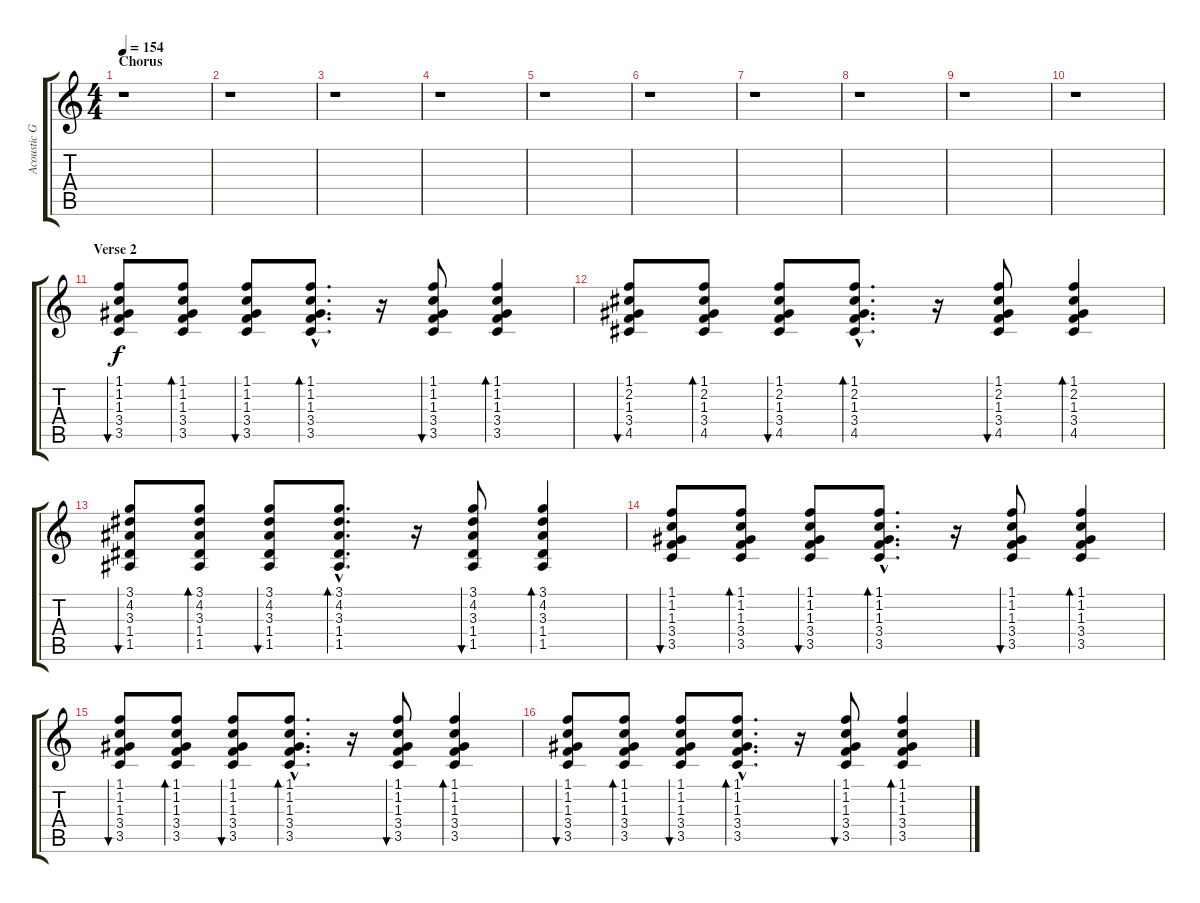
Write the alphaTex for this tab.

\track ("Acoustic Guitar 1" "Acoustic G") {instrument acousticguitarsteel}
\staff {score tabs}
\tuning (E4 B3 G3 D3 A2 E2) {hide}
\ts (4 4)
\section ("" "Chorus")
\tempo 154
\clef g2
\ks c
r.1{dy f} |
r.1 |
r.1 |
r.1 |
r.1 |
r.1 |
r.1 |
r.1 |
r.1 |
r.1 |
\section ("" "Verse 2")
(1.1 1.2 1.3 3.4 3.5).8{bu 60} (1.1 1.2 1.3 3.4 3.5).8{bd 60} (1.1 1.2 1.3 3.4 3.5).8{bu 60} (1.1{hac} 1.2{hac} 1.3{hac} 3.4{hac} 3.5{hac}).8{d bd 60} r.16 (1.1 1.2 1.3 3.4 3.5).8{bu 60} (1.1 1.2 1.3 3.4 3.5).4{bd 60} |
(1.1 2.2 1.3 3.4 4.5).8{bu 60} (1.1 2.2 1.3 3.4 4.5).8{bd 60} (1.1 2.2 1.3 3.4 4.5).8{bu 60} (1.1{hac} 2.2{hac} 1.3{hac} 3.4{hac} 4.5{hac}).8{d bd 60} r.16 (1.1 2.2 1.3 3.4 4.5).8{bu 60} (1.1 2.2 1.3 3.4 4.5).4{bd 60} |
(3.1 4.2 3.3 1.4 1.5).8{bu 60} (3.1 4.2 3.3 1.4 1.5).8{bd 60} (3.1 4.2 3.3 1.4 1.5).8{bu 60} (3.1{hac} 4.2{hac} 3.3{hac} 1.4{hac} 1.5{hac}).8{d bd 60} r.16 (3.1 4.2 3.3 1.4 1.5).8{bu 60} (3.1 4.2 3.3 1.4 1.5).4{bd 60} |
(1.1 1.2 1.3 3.4 3.5).8{bu 60} (1.1 1.2 1.3 3.4 3.5).8{bd 60} (1.1 1.2 1.3 3.4 3.5).8{bu 60} (1.1{hac} 1.2{hac} 1.3{hac} 3.4{hac} 3.5{hac}).8{d bd 60} r.16 (1.1 1.2 1.3 3.4 3.5).8{bu 60} (1.1 1.2 1.3 3.4 3.5).4{bd 60} |
(1.1 1.2 1.3 3.4 3.5).8{bu 60} (1.1 1.2 1.3 3.4 3.5).8{bd 60} (1.1 1.2 1.3 3.4 3.5).8{bu 60} (1.1{hac} 1.2{hac} 1.3{hac} 3.4{hac} 3.5{hac}).8{d bd 60} r.16 (1.1 1.2 1.3 3.4 3.5).8{bu 60} (1.1 1.2 1.3 3.4 3.5).4{bd 60} |
(1.1 1.2 1.3 3.4 3.5).8{bu 60} (1.1 1.2 1.3 3.4 3.5).8{bd 60} (1.1 1.2 1.3 3.4 3.5).8{bu 60} (1.1{hac} 1.2{hac} 1.3{hac} 3.4{hac} 3.5{hac}).8{d bd 60} r.16 (1.1 1.2 1.3 3.4 3.5).8{bu 60} (1.1 1.2 1.3 3.4 3.5).4{bd 60}
